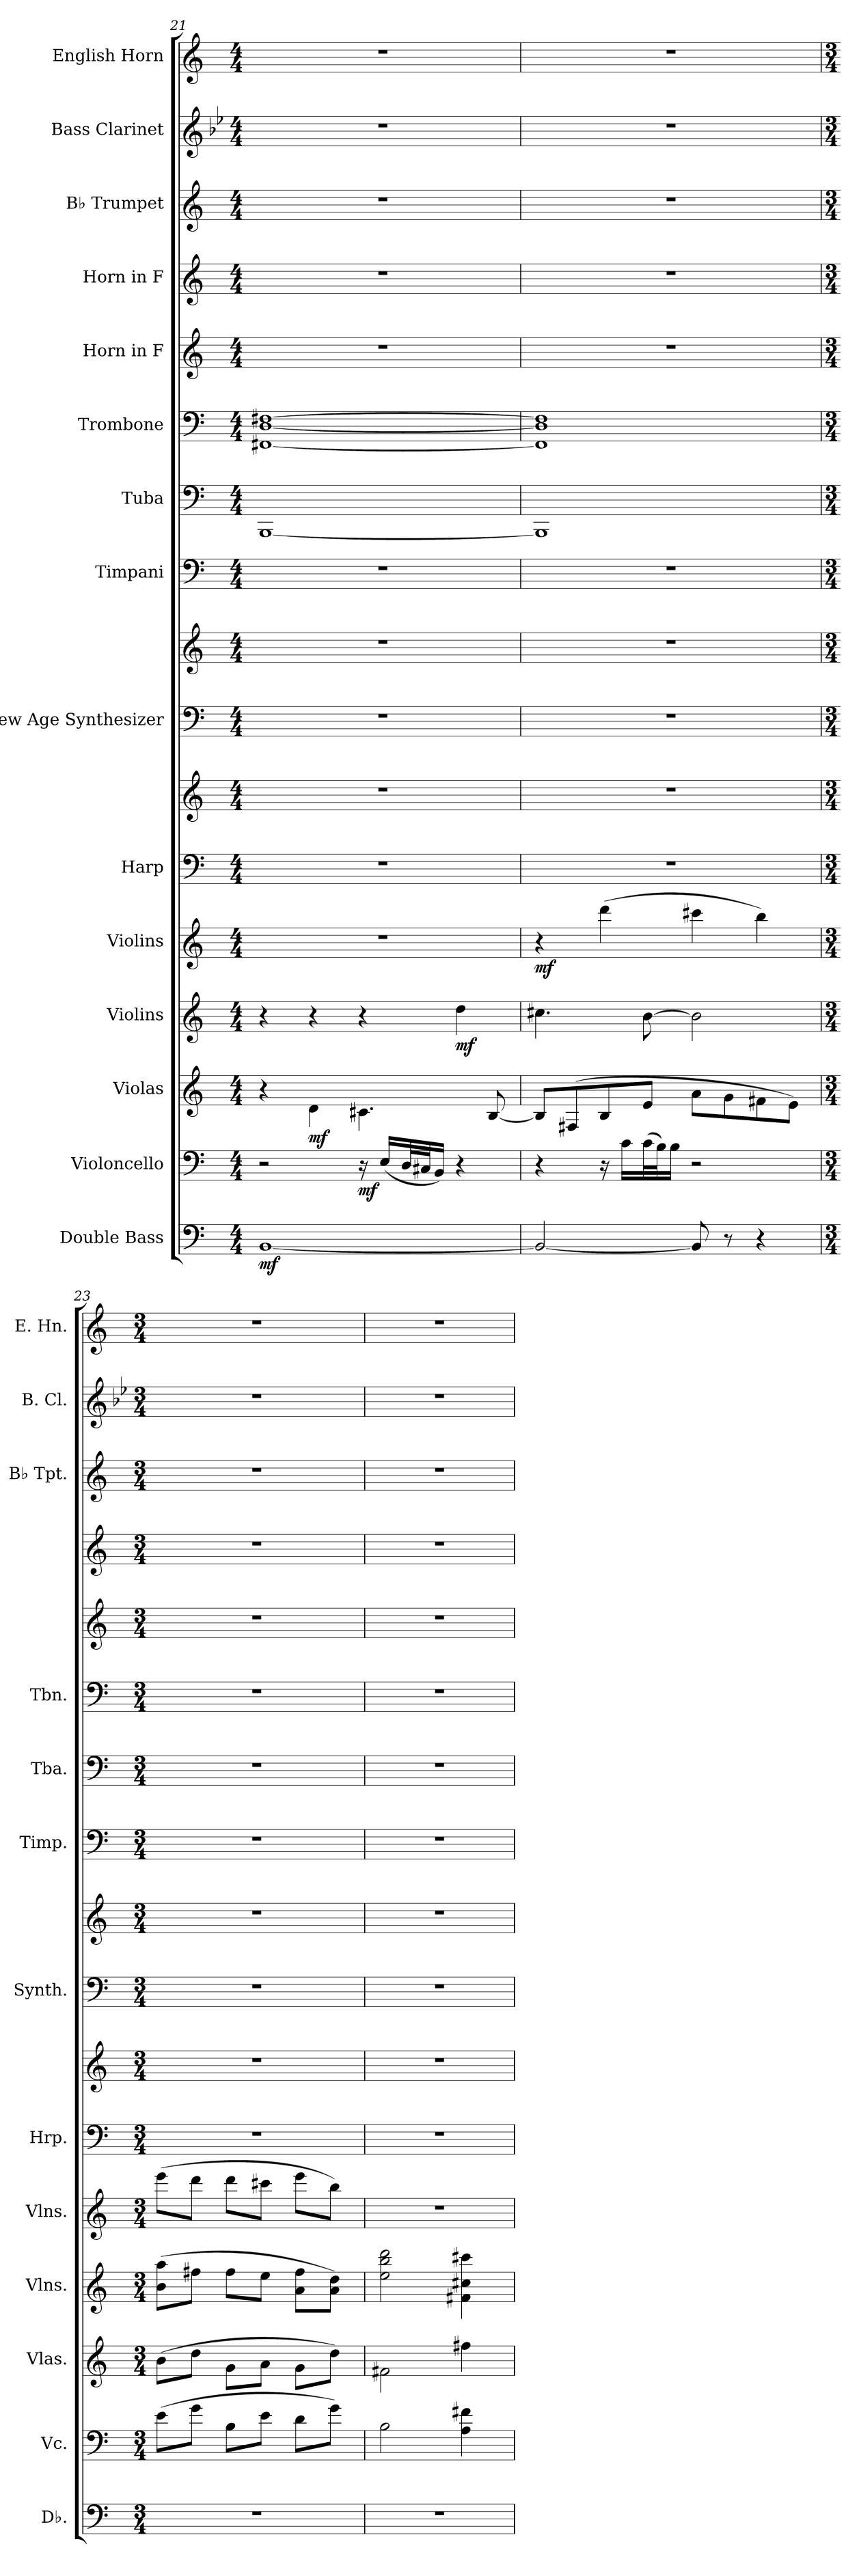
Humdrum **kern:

**kern	**dynam	**kern	**dynam	**kern	**dynam	**kern	**dynam	**kern	**dynam	**kern	**kern	**kern	**kern	**kern	**kern	**kern	**kern	**kern	**kern	**kern	**kern
*part15	*part15	*part14	*part14	*part13	*part13	*part12	*part12	*part11	*part11	*part10	*part10	*part9	*part9	*part8	*part7	*part6	*part5	*part4	*part3	*part2	*part1
*staff17	*staff17	*staff16	*staff16	*staff15	*staff15	*staff14	*staff14	*staff13	*staff13	*staff12	*staff11	*staff10	*staff9	*staff8	*staff7	*staff6	*staff5	*staff4	*staff3	*staff2	*staff1
*I"Double Bass	*	*I"Violoncello	*	*I"Violas	*	*I"Violins	*	*I"Violins	*	*I"Harp	*	*I"New Age Synthesizer	*	*I"Timpani	*I"Tuba	*I"Trombone	*I"Horn in F	*I"Horn in F	*I"B♭ Trumpet	*I"Bass Clarinet	*I"English Horn
*I'Db.	*	*I'Vc.	*	*I'Vlas.	*	*I'Vlns.	*	*I'Vlns.	*	*I'Hrp.	*	*I'Synth.	*	*I'Timp.	*I'Tba.	*I'Tbn.	*	*	*I'B♭ Tpt.	*I'B. Cl.	*I'E. Hn.
*clefF4	*	*clefF4	*	*clefG2	*	*clefG2	*	*clefG2	*	*clefF4	*clefG2	*clefF4	*clefG2	*clefF4	*clefF4	*clefF4	*clefG2	*clefG2	*clefG2	*clefG2	*clefG2
*ITrd7c12	*	*	*	*	*	*	*	*	*	*	*	*	*	*	*	*	*ITrd4c7	*ITrd4c7	*ITrd1c2	*ITrd8c14	*ITrd4c7
*k[]	*	*k[]	*	*k[]	*	*k[]	*	*k[]	*	*k[]	*k[]	*k[]	*k[]	*k[]	*k[]	*k[]	*k[b-]	*k[b-]	*k[b-e-]	*k[b-e-]	*k[b-]
*M4/4	*	*M4/4	*	*M4/4	*	*M4/4	*	*M4/4	*	*M4/4	*M4/4	*M4/4	*M4/4	*M4/4	*M4/4	*M4/4	*M4/4	*M4/4	*M4/4	*M4/4	*M4/4
*MM65	*	*MM65	*	*MM65	*	*MM65	*	*MM65	*	*MM65	*MM65	*MM65	*MM65	*MM65	*MM65	*MM65	*MM65	*MM65	*MM65	*MM65	*MM65
=21	=21	=21	=21	=21	=21	=21	=21	=21	=21	=21	=21	=21	=21	=21	=21	=21	=21	=21	=21	=21	=21
!	!LO:DY:b	!	!	!	!	!	!	!	!	!	!	!	!	!	!	!	!	!	!	!	!
[1BBB	mf	2r	.	4r	.	4r	.	1r	.	1r	1r	1r	1r	1r	[1BBB	[1FF#X [1D [1F#X	1r	1r	1r	1r	1r
!	!	!	!	!	!LO:DY:b	!	!	!	!	!	!	!	!	!	!	!	!	!	!	!	!
.	.	.	.	4d\	mf	4r	.	.	.	.	.	.	.	.	.	.	.	.	.	.	.
!	!	!	!LO:DY:b	!	!	!	!	!	!	!	!	!	!	!	!	!	!	!	!	!	!
.	.	16r	mf	4.c#X\	.	4r	.	.	.	.	.	.	.	.	.	.	.	.	.	.	.
.	.	(16E/LL	.	.	.	.	.	.	.	.	.	.	.	.	.	.	.	.	.	.	.
.	.	32D/L	.	.	.	.	.	.	.	.	.	.	.	.	.	.	.	.	.	.	.
.	.	32C#X/J	.	.	.	.	.	.	.	.	.	.	.	.	.	.	.	.	.	.	.
.	.	16BB/JJ)	.	.	.	.	.	.	.	.	.	.	.	.	.	.	.	.	.	.	.
!	!	!	!	!	!	!	!LO:DY:b	!	!	!	!	!	!	!	!	!	!	!	!	!	!
.	.	4r	.	.	.	4dd\	mf	.	.	.	.	.	.	.	.	.	.	.	.	.	.
.	.	.	.	[8B/	.	.	.	.	.	.	.	.	.	.	.	.	.	.	.	.	.
!!LO:PB:g=z
=22	=22	=22	=22	=22	=22	=22	=22	=22	=22	=22	=22	=22	=22	=22	=22	=22	=22	=22	=22	=22	=22
!	!	!	!	!	!	!	!	!	!LO:DY:b	!	!	!	!	!	!	!	!	!	!	!	!
2BBB/_	.	4r	.	8B/L]	.	4.cc#X\	.	4r	mf	1r	1r	1r	1r	1r	1BBB]	1FF#] 1D] 1F#]	1r	1r	1r	1r	1r
.	.	.	.	(8F#X/	.	.	.	.	.	.	.	.	.	.	.	.	.	.	.	.	.
.	.	16r	.	8B/	.	.	.	(4ddd\	.	.	.	.	.	.	.	.	.	.	.	.	.
.	.	16c\LL	.	.	.	.	.	.	.	.	.	.	.	.	.	.	.	.	.	.	.
.	.	(32c\L	.	8e/J	.	[8b\	.	.	.	.	.	.	.	.	.	.	.	.	.	.	.
.	.	32B\J)	.	.	.	.	.	.	.	.	.	.	.	.	.	.	.	.	.	.	.
.	.	16B\JJ	.	.	.	.	.	.	.	.	.	.	.	.	.	.	.	.	.	.	.
8BBB/]	.	2r	.	8a\L	.	2b\]	.	4ccc#X\	.	.	.	.	.	.	.	.	.	.	.	.	.
8r	.	.	.	8g\	.	.	.	.	.	.	.	.	.	.	.	.	.	.	.	.	.
4r	.	.	.	8f#X\	.	.	.	4bb\)	.	.	.	.	.	.	.	.	.	.	.	.	.
.	.	.	.	8e\J)	.	.	.	.	.	.	.	.	.	.	.	.	.	.	.	.	.
=23	=23	=23	=23	=23	=23	=23	=23	=23	=23	=23	=23	=23	=23	=23	=23	=23	=23	=23	=23	=23	=23
*M3/4	*	*M3/4	*	*M3/4	*	*M3/4	*	*M3/4	*	*M3/4	*M3/4	*M3/4	*M3/4	*M3/4	*M3/4	*M3/4	*M3/4	*M3/4	*M3/4	*M3/4	*M3/4
2.r	.	(8e\L	.	(8b\L	.	(8b\ 8aa\L	.	(8eee\L	.	2.r	2.r	2.r	2.r	2.r	2.r	2.r	2.r	2.r	2.r	2.r	2.r
.	.	8g\J	.	8dd\J	.	8ff#X\J	.	8ddd\J	.	.	.	.	.	.	.	.	.	.	.	.	.
.	.	8B\L	.	8g\L	.	8ff#\L	.	8ddd\L	.	.	.	.	.	.	.	.	.	.	.	.	.
.	.	8e\J	.	8a\J	.	8ee\J	.	8ccc#X\J	.	.	.	.	.	.	.	.	.	.	.	.	.
.	.	8d\L	.	8g\L	.	8a\ 8ff#\L	.	8eee\L	.	.	.	.	.	.	.	.	.	.	.	.	.
.	.	8g\J)	.	8dd\J)	.	8a\ 8dd\J)	.	8bb\J)	.	.	.	.	.	.	.	.	.	.	.	.	.
=24	=24	=24	=24	=24	=24	=24	=24	=24	=24	=24	=24	=24	=24	=24	=24	=24	=24	=24	=24	=24	=24
2.r	.	2B\	.	2f#X\	.	2ee\ 2bb\ 2ddd\	.	2.r	.	2.r	2.r	2.r	2.r	2.r	2.r	2.r	2.r	2.r	2.r	2.r	2.r
.	.	4A\ 4f#X\	.	4ff#X\	.	4f#X\ 4cc#X\ 4ccc#X\	.	.	.	.	.	.	.	.	.	.	.	.	.	.	.
=	=	=	=	=	=	=	=	=	=	=	=	=	=	=	=	=	=	=	=	=	=
*-	*-	*-	*-	*-	*-	*-	*-	*-	*-	*-	*-	*-	*-	*-	*-	*-	*-	*-	*-	*-	*-
